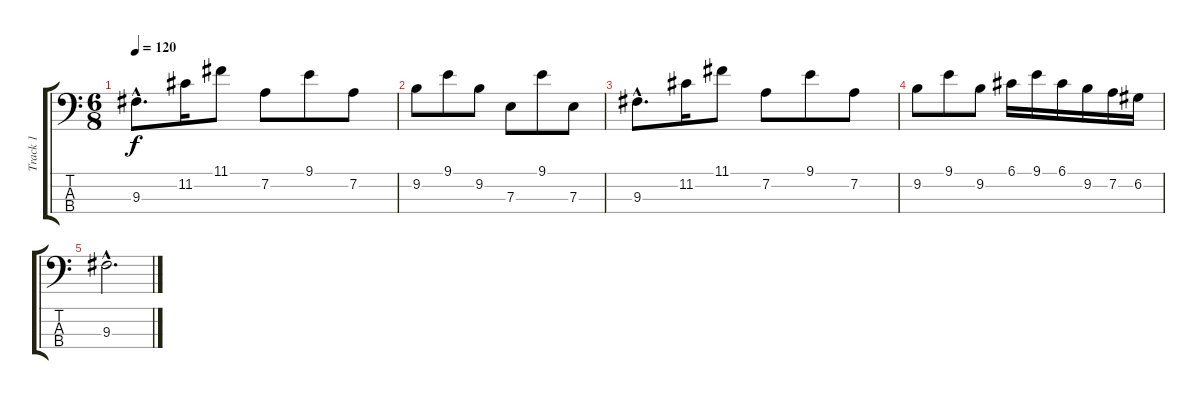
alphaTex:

\track ("Track 1" "Track 1") {instrument electricbassfinger}
\staff {score tabs}
\tuning (G2 D2 A1 E1) {hide}
\ts (6 8)
\tempo 120
\clef f4
\ks c
9.3{hac}.8{d dy f} 11.2.16 11.1.8 7.2.8 9.1.8 7.2.8 |
9.2.8 9.1.8 9.2.8 7.3.8 9.1.8 7.3.8 |
9.3{hac}.8{d} 11.2.16 11.1.8 7.2.8 9.1.8 7.2.8 |
9.2.8 9.1.8 9.2.8 6.1.16 9.1.16 6.1.16 9.2.16 7.2.16 6.2.16 |
9.3{hac}.2{d}
